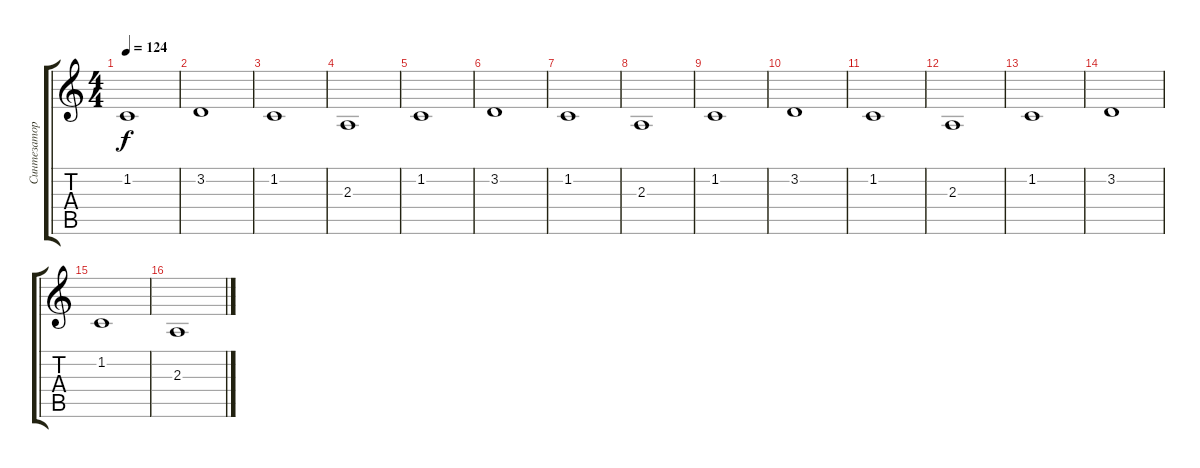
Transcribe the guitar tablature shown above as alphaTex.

\track ("Синтезатор" "Синтезатор") {instrument rockorgan}
\staff {score tabs}
\tuning (E4 B3 G3 D3 A2 E2) {hide}
\ts (4 4)
\tempo 124
\clef g2
\ks c
1.2.1{dy f} |
3.2.1 |
1.2.1 |
2.3.1 |
1.2.1 |
3.2.1 |
1.2.1 |
2.3.1 |
1.2.1 |
3.2.1 |
1.2.1 |
2.3.1 |
1.2.1 |
3.2.1 |
1.2.1 |
2.3.1
